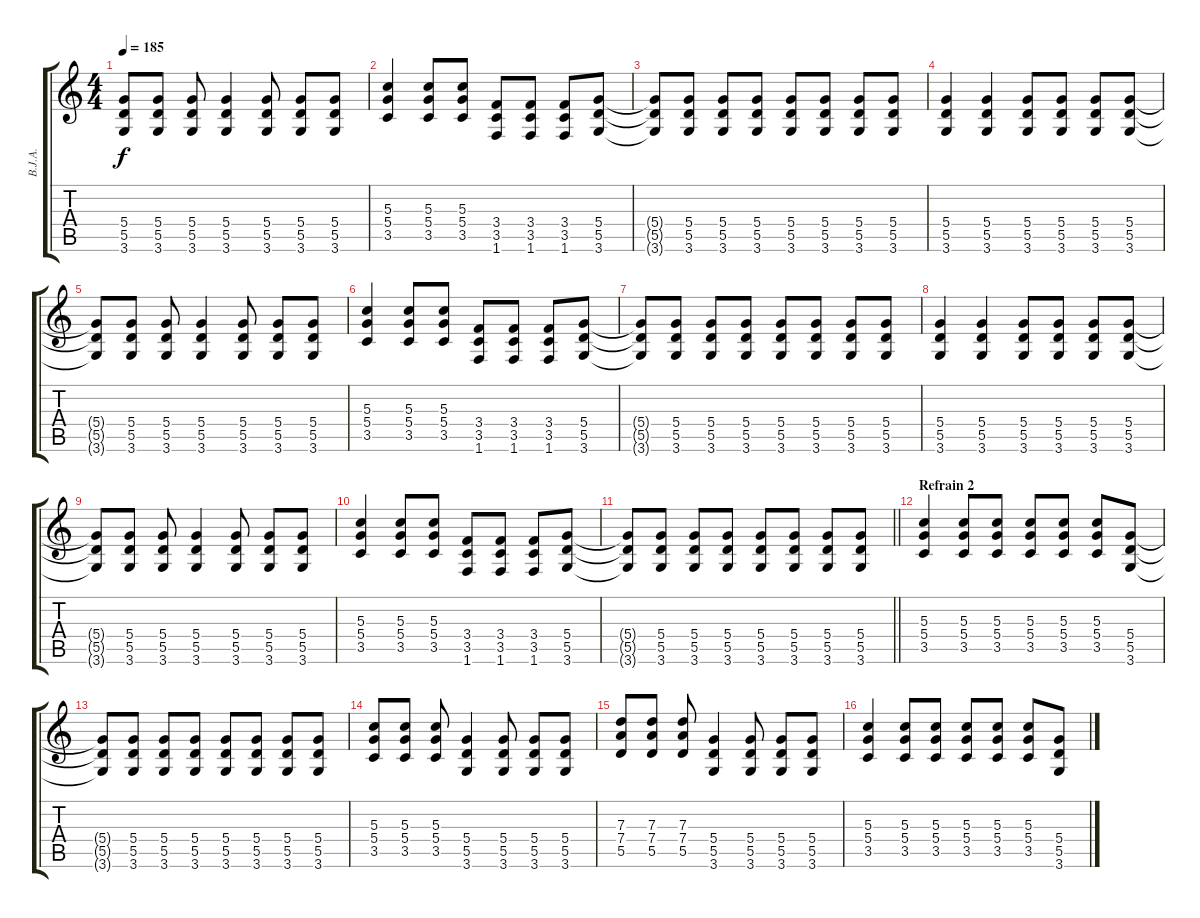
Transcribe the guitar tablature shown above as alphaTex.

\track ("B.J.A." "B.J.A.") {instrument overdrivenguitar}
\staff {score tabs}
\tuning (E4 B3 G3 D3 A2 E2) {hide}
\ts (4 4)
\tempo 185
\clef g2
\ks c
(5.4{t} 5.5{t} 3.6{t}).8{dy f} (5.4 5.5 3.6).8 (5.4 5.5 3.6).8 (5.4 5.5 3.6).4 (5.4 5.5 3.6).8 (5.4 5.5 3.6).8 (5.4 5.5 3.6).8 |
(5.3 5.4 3.5).4 (5.3 5.4 3.5).8 (5.3 5.4 3.5).8 (3.4 3.5 1.6).8 (3.4 3.5 1.6).8 (3.4 3.5 1.6).8 (5.4 5.5 3.6).8 |
(5.4{t} 5.5{t} 3.6{t}).8 (5.4 5.5 3.6).8 (5.4 5.5 3.6).8 (5.4 5.5 3.6).8 (5.4 5.5 3.6).8 (5.4 5.5 3.6).8 (5.4 5.5 3.6).8 (5.4 5.5 3.6).8 |
(5.4 5.5 3.6).4 (5.4 5.5 3.6).4 (5.4 5.5 3.6).8 (5.4 5.5 3.6).8 (5.4 5.5 3.6).8 (5.4 5.5 3.6).8 |
(5.4{t} 5.5{t} 3.6{t}).8 (5.4 5.5 3.6).8 (5.4 5.5 3.6).8 (5.4 5.5 3.6).4 (5.4 5.5 3.6).8 (5.4 5.5 3.6).8 (5.4 5.5 3.6).8 |
(5.3 5.4 3.5).4 (5.3 5.4 3.5).8 (5.3 5.4 3.5).8 (3.4 3.5 1.6).8 (3.4 3.5 1.6).8 (3.4 3.5 1.6).8 (5.4 5.5 3.6).8 |
(5.4{t} 5.5{t} 3.6{t}).8 (5.4 5.5 3.6).8 (5.4 5.5 3.6).8 (5.4 5.5 3.6).8 (5.4 5.5 3.6).8 (5.4 5.5 3.6).8 (5.4 5.5 3.6).8 (5.4 5.5 3.6).8 |
(5.4 5.5 3.6).4 (5.4 5.5 3.6).4 (5.4 5.5 3.6).8 (5.4 5.5 3.6).8 (5.4 5.5 3.6).8 (5.4 5.5 3.6).8 |
(5.4{t} 5.5{t} 3.6{t}).8 (5.4 5.5 3.6).8 (5.4 5.5 3.6).8 (5.4 5.5 3.6).4 (5.4 5.5 3.6).8 (5.4 5.5 3.6).8 (5.4 5.5 3.6).8 |
(5.3 5.4 3.5).4 (5.3 5.4 3.5).8 (5.3 5.4 3.5).8 (3.4 3.5 1.6).8 (3.4 3.5 1.6).8 (3.4 3.5 1.6).8 (5.4 5.5 3.6).8 |
\barLineRight lightlight
(5.4{t} 5.5{t} 3.6{t}).8 (5.4 5.5 3.6).8 (5.4 5.5 3.6).8 (5.4 5.5 3.6).8 (5.4 5.5 3.6).8 (5.4 5.5 3.6).8 (5.4 5.5 3.6).8 (5.4 5.5 3.6).8 |
\section ("" "Refrain 2")
(5.3 5.4 3.5).4 (5.3 5.4 3.5).8 (5.3 5.4 3.5).8 (5.3 5.4 3.5).8 (5.3 5.4 3.5).8 (5.3 5.4 3.5).8 (5.4 5.5 3.6).8 |
(5.4{t} 5.5{t} 3.6{t}).8 (5.4 5.5 3.6).8 (5.4 5.5 3.6).8 (5.4 5.5 3.6).8 (5.4 5.5 3.6).8 (5.4 5.5 3.6).8 (5.4 5.5 3.6).8 (5.4 5.5 3.6).8 |
(5.3 5.4 3.5).8 (5.3 5.4 3.5).8 (5.3 5.4 3.5).8 (5.4 5.5 3.6).4 (5.4 5.5 3.6).8 (5.4 5.5 3.6).8 (5.4 5.5 3.6).8 |
(7.3 7.4 5.5).8 (7.3 7.4 5.5).8 (7.3 7.4 5.5).8 (5.4 5.5 3.6).4 (5.4 5.5 3.6).8 (5.4 5.5 3.6).8 (5.4 5.5 3.6).8 |
(5.3 5.4 3.5).4 (5.3 5.4 3.5).8 (5.3 5.4 3.5).8 (5.3 5.4 3.5).8 (5.3 5.4 3.5).8 (5.3 5.4 3.5).8 (5.4 5.5 3.6).8
